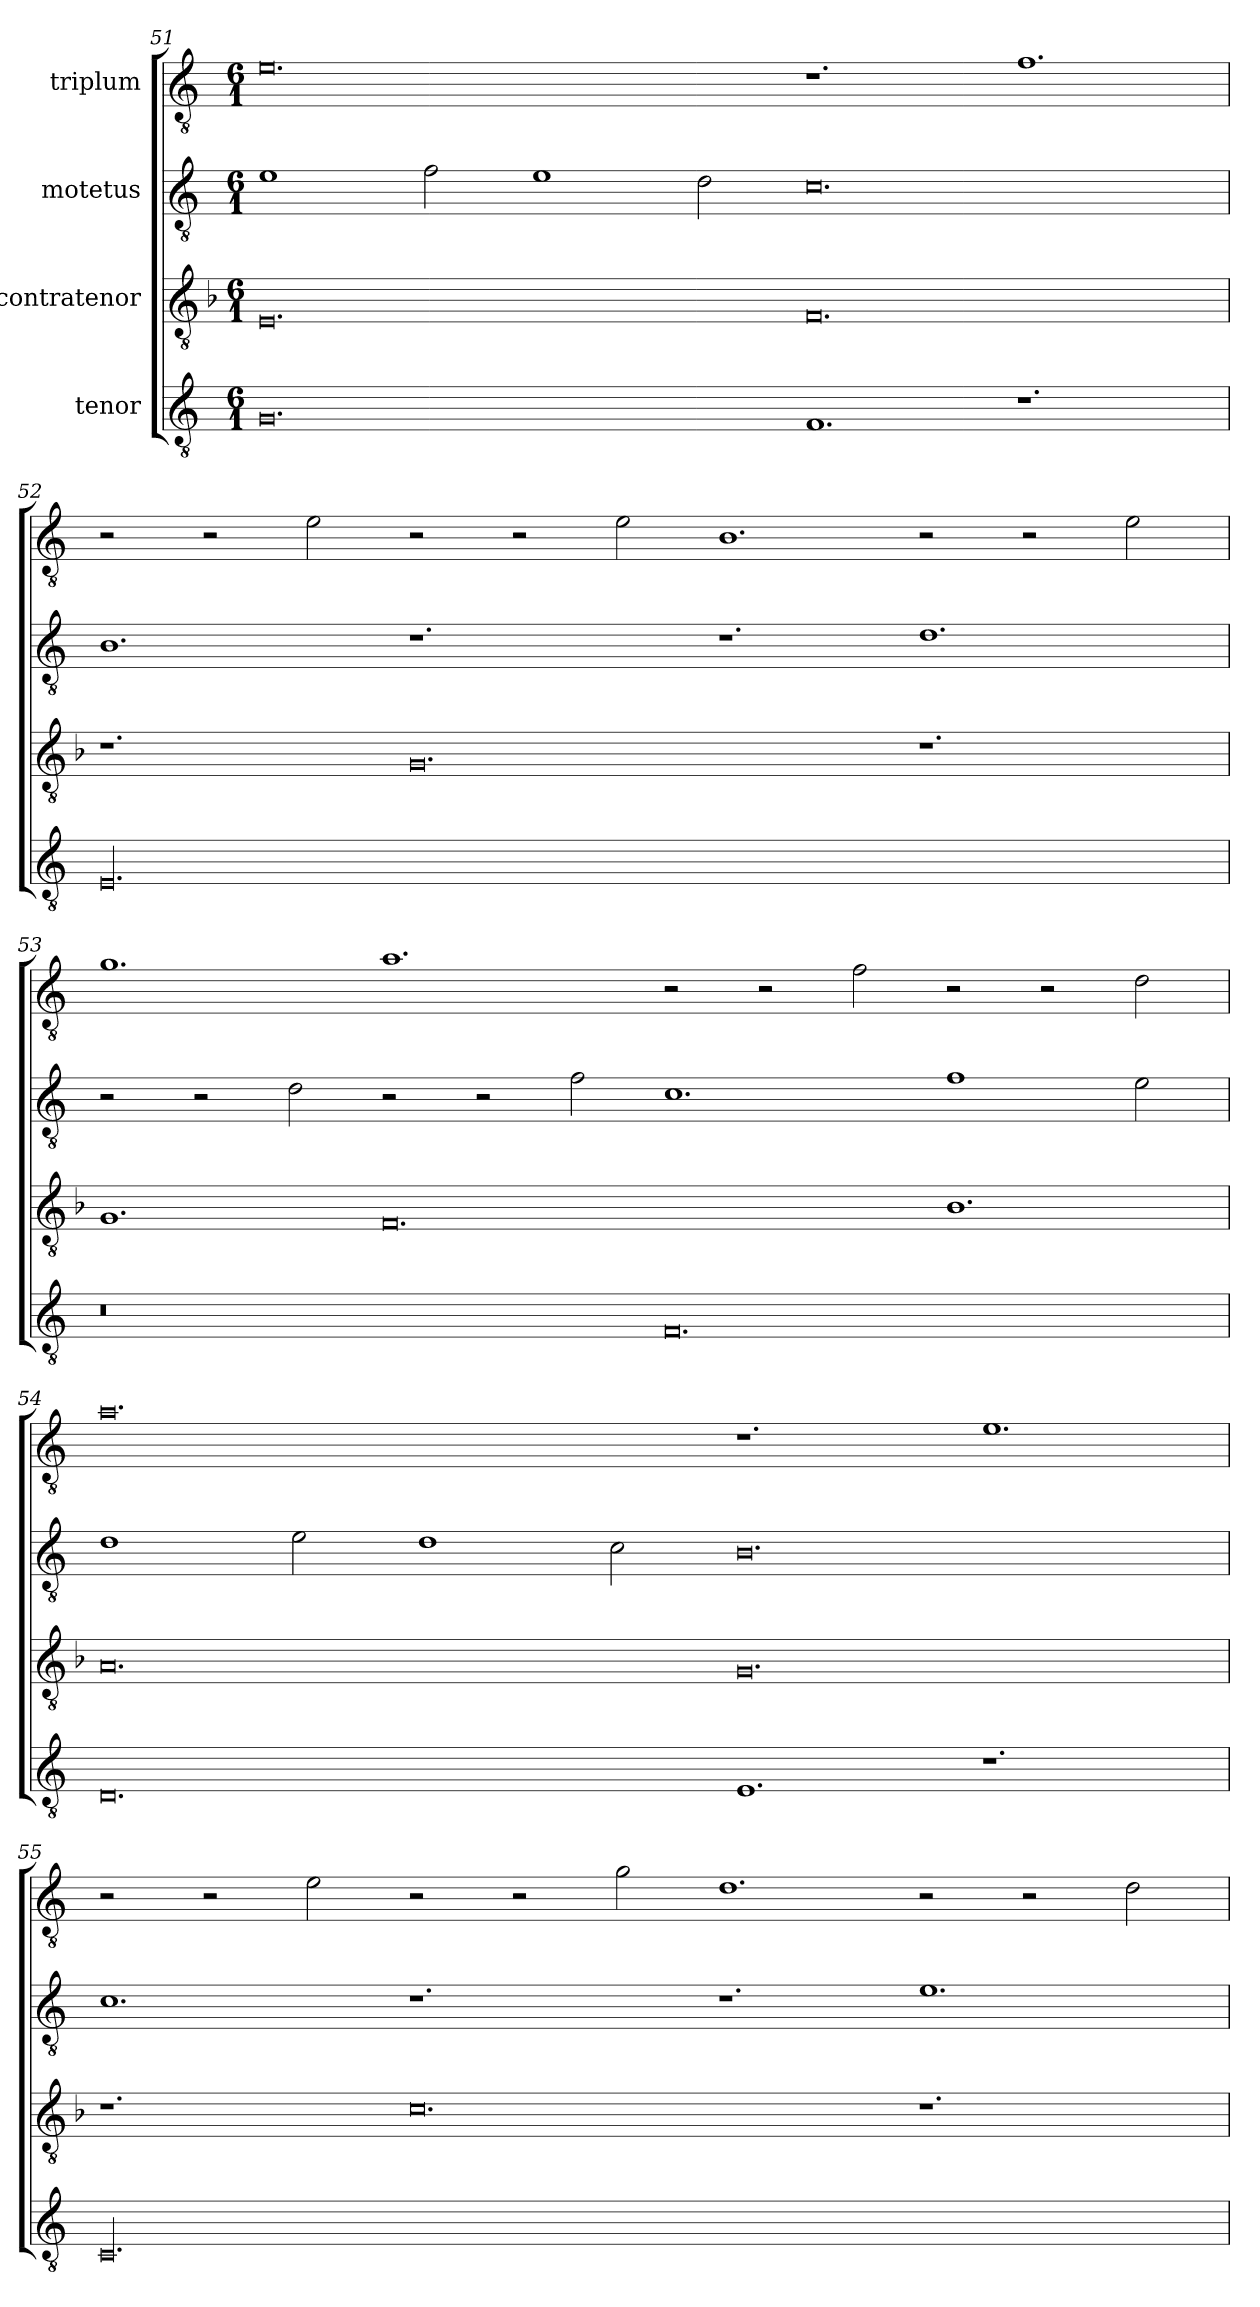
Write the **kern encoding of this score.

**kern	**kern	**kern	**kern
*part4	*part3	*part2	*part1
*staff4	*staff3	*staff2	*staff1
*I"tenor	*I"contratenor	*I"motetus	*I"triplum
*clefGv2	*clefGv2	*clefGv2	*clefGv2
*k[]	*k[b-]	*k[]	*k[]
*C:	*F:	*C:	*C:
*M6/1	*M6/1	*M6/1	*M6/1
=51	=51	=51	=51
0.G/	0.E/	1e\	0.e\
.	.	2f\	.
.	.	1e\	.
.	.	2d\	.
1.F/	0.F/	0.c\	1.r
1.r	.	.	1.f\
!!LO:PB:g=z
=52	=52	=52	=52
00.E/	1.r	1.B\	2r
.	.	.	2r
.	.	.	2e\
.	0.G/	1.r	2r
.	.	.	2r
.	.	.	2e\
.	.	1.r	1.B\
.	1.r	1.d\	2r
.	.	.	2r
.	.	.	2e\
=53	=53	=53	=53
0.r	1.G/	2r	1.g\
.	.	2r	.
.	.	2d\	.
.	0.F/	2r	1.a\
.	.	2r	.
.	.	2f\	.
0.F/	.	1.c\	2r
.	.	.	2r
.	.	.	2f\
.	1.B-\	1f\	2r
.	.	.	2r
.	.	2e\	2d\
!!LO:LB:g=z
=54	=54	=54	=54
0.D/	0.A/	1d\	0.a\
.	.	2e\	.
.	.	1d\	.
.	.	2c\	.
1.E/	0.G/	0.B\	1.r
1.r	.	.	1.e\
=55	=55	=55	=55
00.C/	1.r	1.c\	2r
.	.	.	2r
.	.	.	2e\
.	0.c\	1.r	2r
.	.	.	2r
.	.	.	2g\
.	.	1.r	1.d\
.	1.r	1.e\	2r
.	.	.	2r
.	.	.	2d\
=	=	=	=
*-	*-	*-	*-
